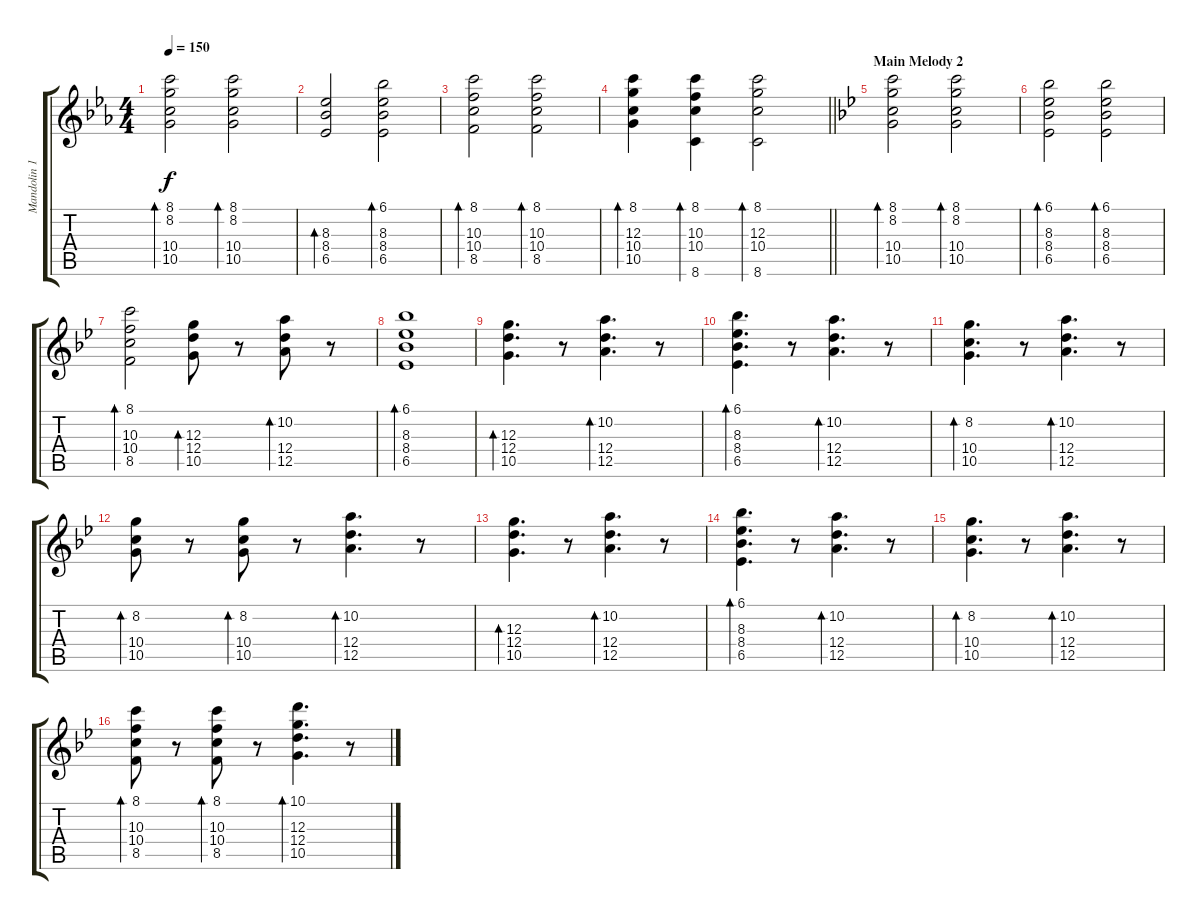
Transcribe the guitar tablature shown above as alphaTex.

\track ("Mandolin 1 (Chords)" "Mandolin 1") {instrument acousticguitarsteel}
\staff {score tabs}
\tuning (E4 B3 G3 D3 A2 E2) {hide}
\ts (4 4)
\tempo 150
\clef g2
\ks cminor
(8.1 8.2 10.4 10.5).2{bd 120 dy f} (8.1 8.2 10.4 10.5).2{bd 120} |
(8.3 8.4 6.5).2{bd 120} (6.1 8.3 8.4 6.5).2{bd 120} |
(8.1 10.3 10.4 8.5).2{bd 120} (8.1 10.3 10.4 8.5).2{bd 120} |
\barLineRight lightlight
(8.1 12.3 10.4 10.5).4{bd 120} (8.1 10.3 10.4 8.6).4{bd 120} (8.1 12.3 10.4 8.6).2{bd 120} |
\section ("" "Main Melody 2")
\ks gminor
(8.1 8.2 10.4 10.5).2{bd 60 volume 7} (8.1 8.2 10.4 10.5).2{bd 60} |
(6.1 8.3 8.4 6.5).2{bd 60} (6.1 8.3 8.4 6.5).2{bd 60} |
(8.1 10.3 10.4 8.5).2{bd 60} (12.3 12.4 10.5).8{bd 60} r.8 (10.2 12.4 12.5).8{bd 60} r.8 |
(6.1 8.3 8.4 6.5).1{bd 60} |
(12.3 12.4 10.5).4{d bd 60} r.8 (10.2 12.4 12.5).4{d bd 60} r.8 |
(6.1 8.3 8.4 6.5).4{d bd 60} r.8 (10.2 12.4 12.5).4{d bd 60} r.8 |
(8.2 10.4 10.5).4{d bd 60} r.8 (10.2 12.4 12.5).4{d bd 60} r.8 |
(8.2 10.4 10.5).8{bd 60} r.8 (8.2 10.4 10.5).8{bd 60} r.8 (10.2 12.4 12.5).4{d bd 60} r.8 |
(12.3 12.4 10.5).4{d bd 60} r.8 (10.2 12.4 12.5).4{d bd 60} r.8 |
(6.1 8.3 8.4 6.5).4{d bd 60} r.8 (10.2 12.4 12.5).4{d bd 60} r.8 |
(8.2 10.4 10.5).4{d bd 60} r.8 (10.2 12.4 12.5).4{d bd 60} r.8 |
(8.1 10.3 10.4 8.5).8{bd 60} r.8 (8.1 10.3 10.4 8.5).8{bd 60} r.8 (10.1 12.3 12.4 10.5).4{d bd 60} r.8
